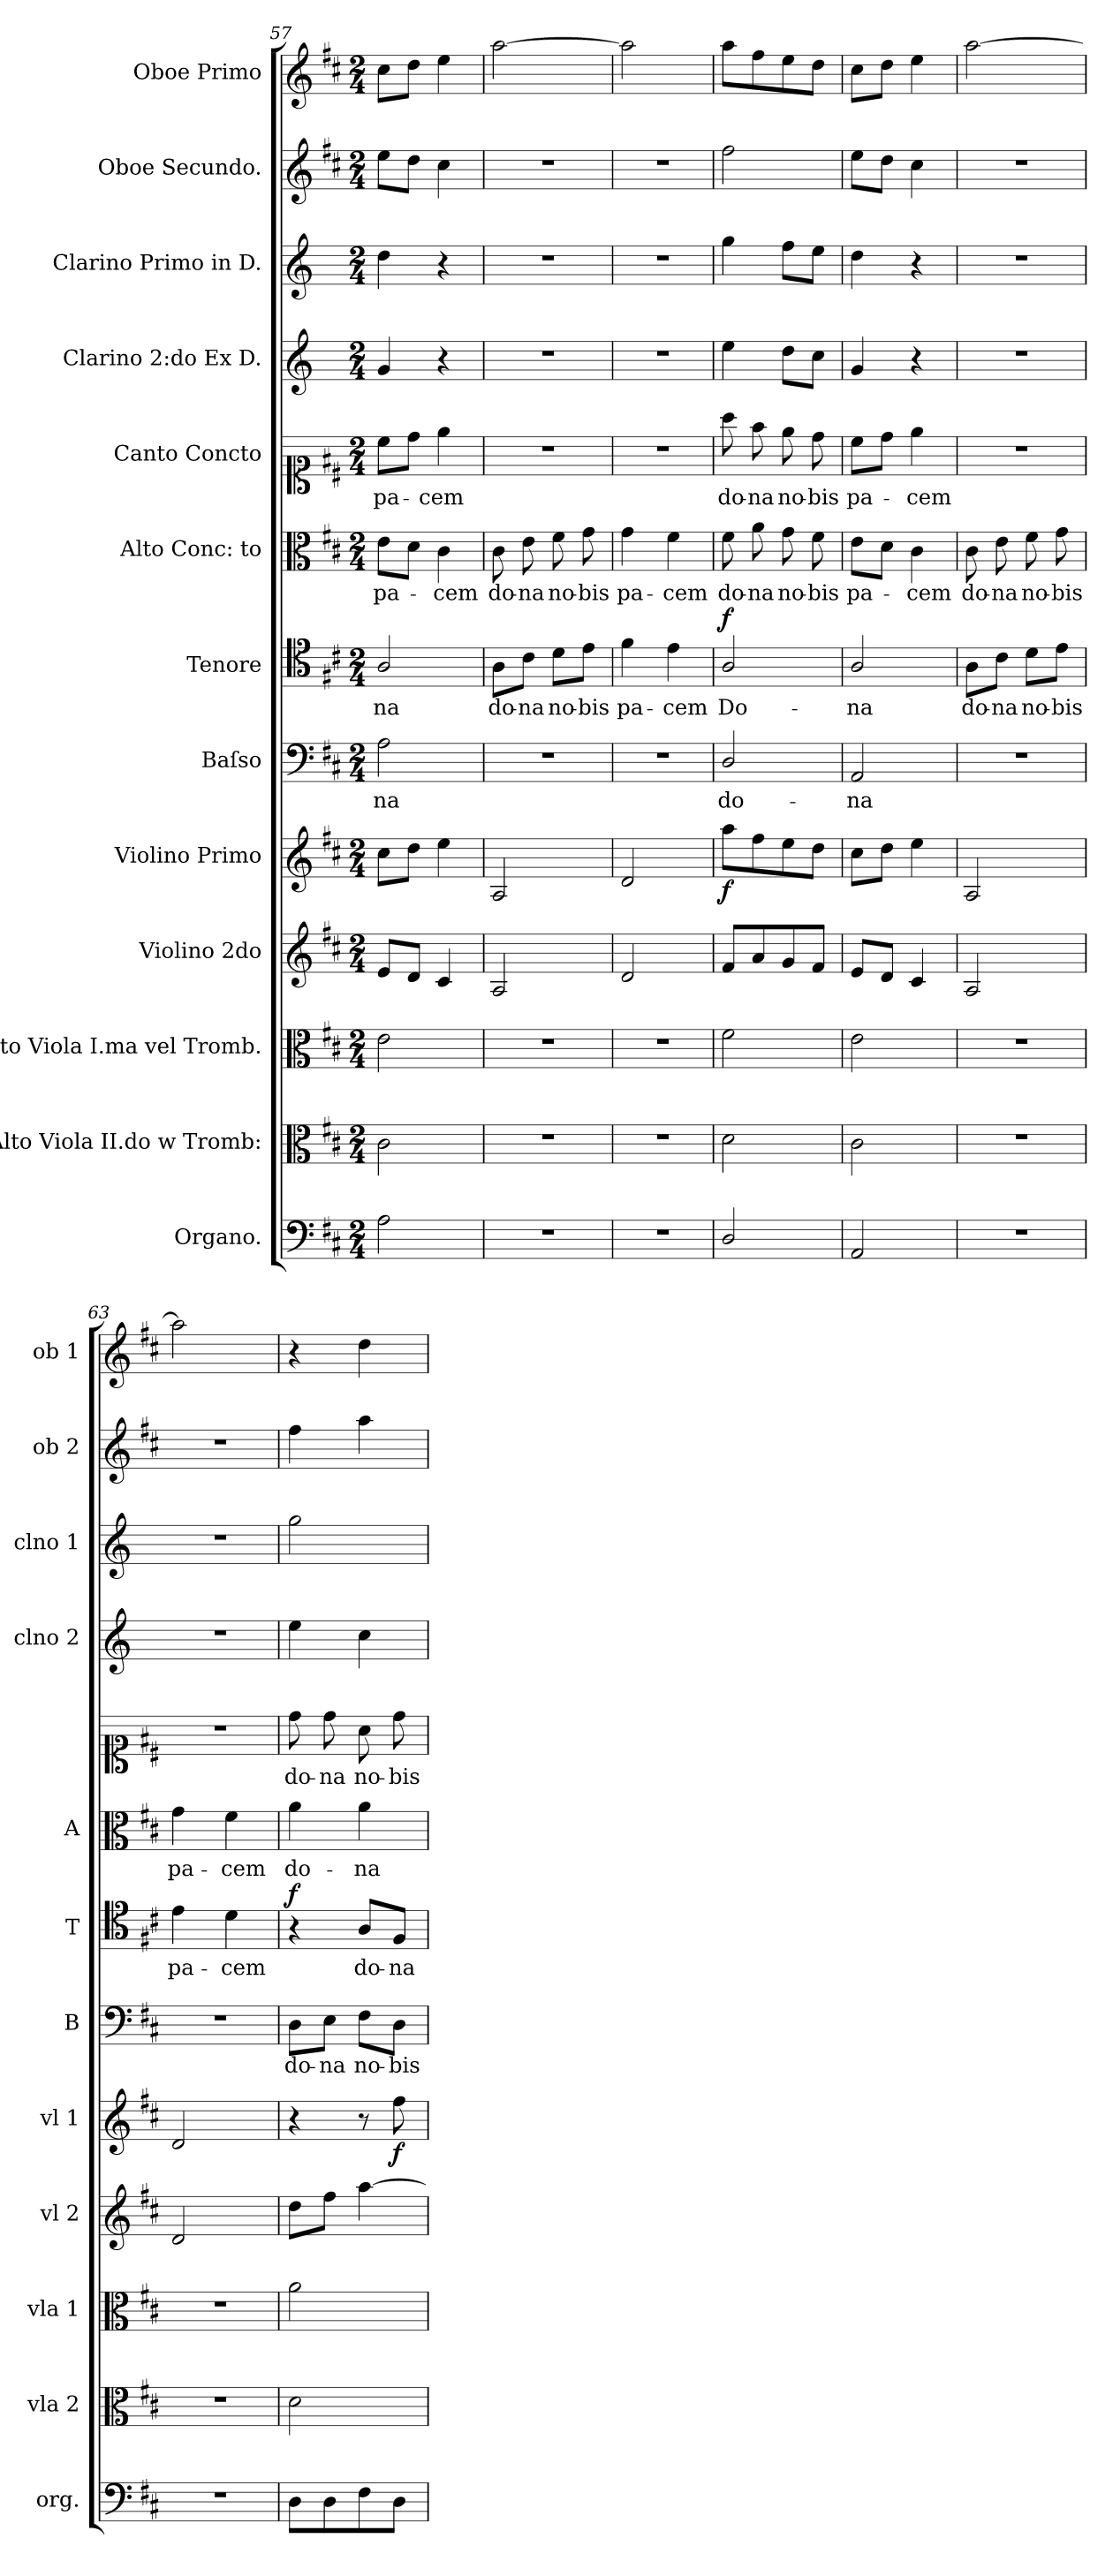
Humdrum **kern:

**kern	**kern	**kern	**kern	**dynam	**kern	**dynam	**kern	**text	**kern	**text	**dynam	**kern	**text	**kern	**text	**kern	**kern	**kern	**kern
*part13	*part12	*part11	*part10	*part10	*part9	*part9	*part8	*part8	*part7	*part7	*part7	*part6	*part6	*part5	*part5	*part4	*part3	*part2	*part1
*staff13	*staff12	*staff11	*staff10	*staff10	*staff9	*staff9	*staff8	*staff8	*staff7	*staff7	*staff7	*staff6	*staff6	*staff5	*staff5	*staff4	*staff3	*staff2	*staff1
*I"Organo.	*I"Alto Viola II.do w Tromb:	*I"Alto Viola I.ma vel Tromb.	*I"Violino 2do	*	*I"Violino Primo	*	*I"Baſso	*	*I"Tenore	*	*	*I"Alto Conc: to	*	*I"Canto Concto	*	*I"Clarino 2:do Ex D.	*I"Clarino Primo in D.	*I"Oboe Secundo.	*I"Oboe Primo
*I'org.	*I'vla 2	*I'vla 1	*I'vl 2	*	*I'vl 1	*	*I'B	*	*I'T	*	*	*I'A	*	*	*	*I'clno 2	*I'clno 1	*I'ob 2	*I'ob 1
*clefF4	*clefC3	*clefC3	*clefG2	*	*clefG2	*	*clefF4	*	*clefC4	*	*	*clefC3	*	*clefC1	*	*clefG2	*clefG2	*clefG2	*clefG2
*	*	*	*	*	*	*	*	*	*	*	*	*	*	*	*	*ITrd-1c-2	*ITrd-1c-2	*	*
*k[f#c#]	*k[f#c#]	*k[f#c#]	*k[f#c#]	*	*k[f#c#]	*	*k[f#c#]	*	*k[f#c#]	*	*	*k[f#c#]	*	*k[f#c#]	*	*k[f#c#]	*k[f#c#]	*k[f#c#]	*k[f#c#]
*D:	*D:	*D:	*D:	*	*D:	*	*D:	*	*D:	*	*	*D:	*	*D:	*	*D:	*D:	*D:	*D:
*M2/4	*M2/4	*M2/4	*M2/4	*	*M2/4	*	*M2/4	*	*M2/4	*	*	*M2/4	*	*M2/4	*	*M2/4	*M2/4	*M2/4	*M2/4
=57	=57	=57	=57	=57	=57	=57	=57	=57	=57	=57	=57	=57	=57	=57	=57	=57	=57	=57	=57
2A\	2c#\	2e\	8e/L	.	8cc#\L	.	2A\	-na	2A/	-na	.	8e\L	pa-	8cc#\L	pa-	4a/	4ee\	8ee\L	8cc#\L
.	.	.	8d/J	.	8dd\J	.	.	.	.	.	.	8d\J	.	8dd\J	.	.	.	8dd\J	8dd\J
.	.	.	4c#/	.	4ee\	.	.	.	.	.	.	4c#\	-cem	4ee\	-cem	4r	4r	4cc#\	4ee\
=58	=58	=58	=58	=58	=58	=58	=58	=58	=58	=58	=58	=58	=58	=58	=58	=58	=58	=58	=58
!	!	!	!	!LO:DY:rj	!	!LO:DY:b	!	!	!	!	!LO:DY:a	!	!	!	!	!	!	!	!
2r	2r	2r	2A/	p&colon;	2A/	p&colon;	2r	.	8A\L	do-	p&colon;	8c#\	do-	2r	.	2r	2r	2r	[2aa\
.	.	.	.	.	.	.	.	.	8c#\J	-na	.	8e\	-na	.	.	.	.	.	.
.	.	.	.	.	.	.	.	.	8d\L	no-	.	8f#\	no-	.	.	.	.	.	.
.	.	.	.	.	.	.	.	.	8e\J	-bis	.	8g\	-bis	.	.	.	.	.	.
=59	=59	=59	=59	=59	=59	=59	=59	=59	=59	=59	=59	=59	=59	=59	=59	=59	=59	=59	=59
2r	2r	2r	2d/	.	2d/	.	2r	.	4f#\	pa-	.	4g\	pa-	2r	.	2r	2r	2r	2aa\]
.	.	.	.	.	.	.	.	.	4e\	-cem	.	4f#\	-cem	.	.	.	.	.	.
=60	=60	=60	=60	=60	=60	=60	=60	=60	=60	=60	=60	=60	=60	=60	=60	=60	=60	=60	=60
!	!	!	!	!	!	!LO:DY:b	!	!	!	!	!LO:DY:a	!	!	!	!	!	!	!	!
2D/	2d\	2f#\	8f#/L	f&colon;	8aa\L	f	2D/	do-	2A/	Do-	f	8f#\	do-	8aa\	do-	4ff#\	4aa\	2ff#\	8aa\L
.	.	.	8a/	.	8ff#\	.	.	.	.	.	.	8a\	-na	8ff#\	-na	.	.	.	8ff#\
.	.	.	8g/	.	8ee\	.	.	.	.	.	.	8g\	no-	8ee\	no-	8ee\L	8gg\L	.	8ee\
.	.	.	8f#/J	.	8dd\J	.	.	.	.	.	.	8f#\	-bis	8dd\	-bis	8dd\J	8ff#\J	.	8dd\J
=61	=61	=61	=61	=61	=61	=61	=61	=61	=61	=61	=61	=61	=61	=61	=61	=61	=61	=61	=61
2AA/	2c#\	2e\	8e/L	.	8cc#\L	.	2AA/	-na	2A/	-na	.	8e\L	pa-	8cc#\L	pa-	4a/	4ee\	8ee\L	8cc#\L
.	.	.	8d/J	.	8dd\J	.	.	.	.	.	.	8d\J	.	8dd\J	.	.	.	8dd\J	8dd\J
.	.	.	4c#/	.	4ee\	.	.	.	.	.	.	4c#\	-cem	4ee\	-cem	4r	4r	4cc#\	4ee\
=62	=62	=62	=62	=62	=62	=62	=62	=62	=62	=62	=62	=62	=62	=62	=62	=62	=62	=62	=62
!	!	!	!	!LO:DY:rj	!	!LO:DY:b	!	!	!	!	!LO:DY:a	!	!	!	!	!	!	!	!
2r	2r	2r	2A/	p&colon;	2A/	p&colon;	2r	.	8A\L	do-	p&colon;	8c#\	do-	2r	.	2r	2r	2r	[2aa\
.	.	.	.	.	.	.	.	.	8c#\J	-na	.	8e\	-na	.	.	.	.	.	.
.	.	.	.	.	.	.	.	.	8d\L	no-	.	8f#\	no-	.	.	.	.	.	.
.	.	.	.	.	.	.	.	.	8e\J	-bis	.	8g\	-bis	.	.	.	.	.	.
=63	=63	=63	=63	=63	=63	=63	=63	=63	=63	=63	=63	=63	=63	=63	=63	=63	=63	=63	=63
2r	2r	2r	2d/	.	2d/	.	2r	.	4e\	pa-	.	4g\	pa-	2r	.	2r	2r	2r	2aa\]
.	.	.	.	.	.	.	.	.	4d\	-cem	.	4f#\	-cem	.	.	.	.	.	.
=64	=64	=64	=64	=64	=64	=64	=64	=64	=64	=64	=64	=64	=64	=64	=64	=64	=64	=64	=64
!	!	!	!	!	!	!	!	!	!	!	!LO:DY:a	!	!	!	!	!	!	!	!
8D\L	2d\	2a\	8dd\L	fo	4r	.	8D\L	do-	4r	.	f	4a\	do-	8dd\	do-	4ff#\	2aa\	4ff#\	4r
8D\	.	.	8ff#\J	.	.	.	8E\J	-na	.	.	.	.	.	8dd\	-na	.	.	.	.
8F#\	.	.	[4aa\	.	8r	.	8F#\L	no-	8A/L	do-	.	4a\	-na	8a\	no-	4dd\	.	4aa\	4dd\
!	!	!	!	!	!	!LO:DY:b	!	!	!	!	!	!	!	!	!	!	!	!	!
8D\J	.	.	.	.	8ff#\	f	8D\J	-bis-	8F#/J	-na	.	.	.	8dd\	-bis	.	.	.	.
=	=	=	=	=	=	=	=	=	=	=	=	=	=	=	=	=	=	=	=
*-	*-	*-	*-	*-	*-	*-	*-	*-	*-	*-	*-	*-	*-	*-	*-	*-	*-	*-	*-
